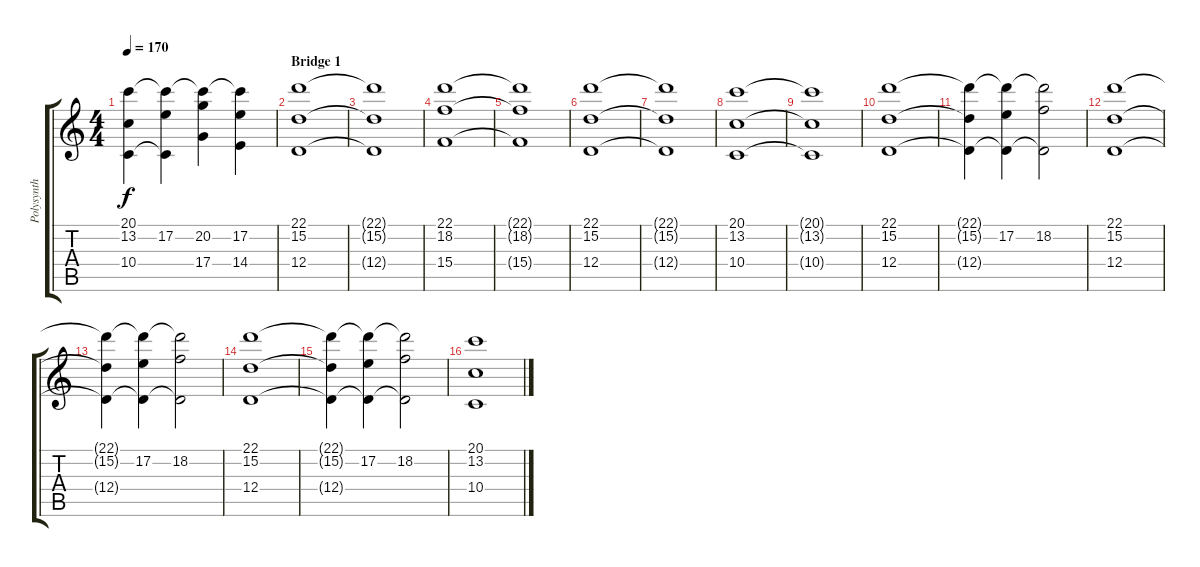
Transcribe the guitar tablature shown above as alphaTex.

\track ("Polysynth" "Polysynth") {instrument pad3polysynth}
\staff {score tabs}
\tuning (E4 B3 G3 D3 A2 D2) {hide}
\ts (4 4)
\tempo 170
\clef g2
\ks c
(20.1{t} 13.2{t} 10.4{t}).4{dy f} (20.1{t} 17.2 10.4{t}).4 (20.1{t} 20.2 17.4).4 (20.1{t} 17.2 14.4).4 |
\section ("" "Bridge 1")
(22.1 15.2 12.4).1 |
(22.1{t} 15.2{t} 12.4{t}).1 |
(22.1 18.2 15.4).1 |
(22.1{t} 18.2{t} 15.4{t}).1 |
(22.1 15.2 12.4).1 |
(22.1{t} 15.2{t} 12.4{t}).1 |
(20.1 13.2 10.4).1 |
(20.1{t} 13.2{t} 10.4{t}).1 |
(22.1 15.2 12.4).1 |
(22.1{t} 15.2{t} 12.4{t}).4 (22.1{t} 17.2 12.4{t}).4 (22.1{t} 18.2 12.4{t}).2 |
(22.1 15.2 12.4).1 |
(22.1{t} 15.2{t} 12.4{t}).4 (22.1{t} 17.2 12.4{t}).4 (22.1{t} 18.2 12.4{t}).2 |
(22.1 15.2 12.4).1 |
(22.1{t} 15.2{t} 12.4{t}).4 (22.1{t} 17.2 12.4{t}).4 (22.1{t} 18.2 12.4{t}).2 |
(20.1 13.2 10.4).1
